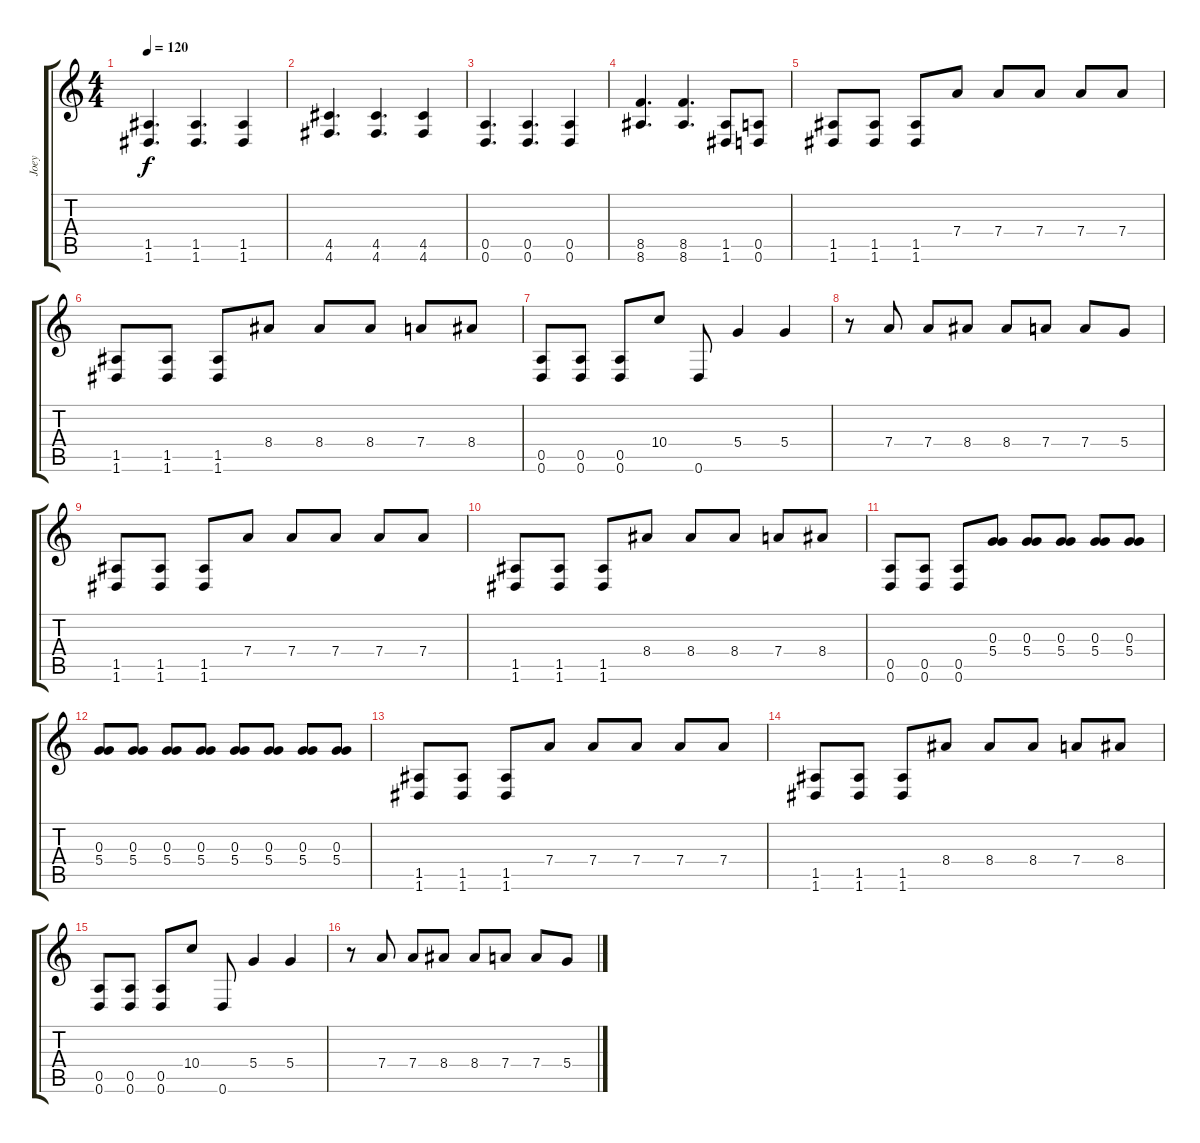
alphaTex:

\track ("Joey" "Joey") {instrument distortionguitar}
\staff {score tabs}
\tuning (E4 B3 G3 D3 A2 D2) {hide}
\ts (4 4)
\tempo 120
\clef g2
\ks c
(1.5 1.6).4{d dy f} (1.5 1.6).4{d} (1.5 1.6).4 |
(4.5 4.6).4{d} (4.5 4.6).4{d} (4.5 4.6).4 |
(0.5 0.6).4{d} (0.5 0.6).4{d} (0.5 0.6).4 |
(8.5 8.6).4{d} (8.5 8.6).4{d} (1.5 1.6).8 (0.5 0.6).8 |
(1.5 1.6).8 (1.5 1.6).8 (1.5 1.6).8 7.4.8 7.4.8 7.4.8 7.4.8 7.4.8 |
(1.5 1.6).8 (1.5 1.6).8 (1.5 1.6).8 8.4.8 8.4.8 8.4.8 7.4.8 8.4.8 |
(0.5 0.6).8 (0.5 0.6).8 (0.5 0.6).8 10.4.8 0.6.8 5.4.4 5.4.4 |
r.8 7.4.8 7.4.8 8.4.8 8.4.8 7.4.8 7.4.8 5.4.8 |
(1.5 1.6).8 (1.5 1.6).8 (1.5 1.6).8 7.4.8 7.4.8 7.4.8 7.4.8 7.4.8 |
(1.5 1.6).8 (1.5 1.6).8 (1.5 1.6).8 8.4.8 8.4.8 8.4.8 7.4.8 8.4.8 |
(0.5 0.6).8 (0.5 0.6).8 (0.5 0.6).8 (0.3 5.4).8 (0.3 5.4).8 (0.3 5.4).8 (0.3 5.4).8 (0.3 5.4).8 |
(0.3 5.4).8 (0.3 5.4).8 (0.3 5.4).8 (0.3 5.4).8 (0.3 5.4).8 (0.3 5.4).8 (0.3 5.4).8 (0.3 5.4).8 |
(1.5 1.6).8 (1.5 1.6).8 (1.5 1.6).8 7.4.8 7.4.8 7.4.8 7.4.8 7.4.8 |
(1.5 1.6).8 (1.5 1.6).8 (1.5 1.6).8 8.4.8 8.4.8 8.4.8 7.4.8 8.4.8 |
(0.5 0.6).8 (0.5 0.6).8 (0.5 0.6).8 10.4.8 0.6.8 5.4.4 5.4.4 |
r.8 7.4.8 7.4.8 8.4.8 8.4.8 7.4.8 7.4.8 5.4.8
